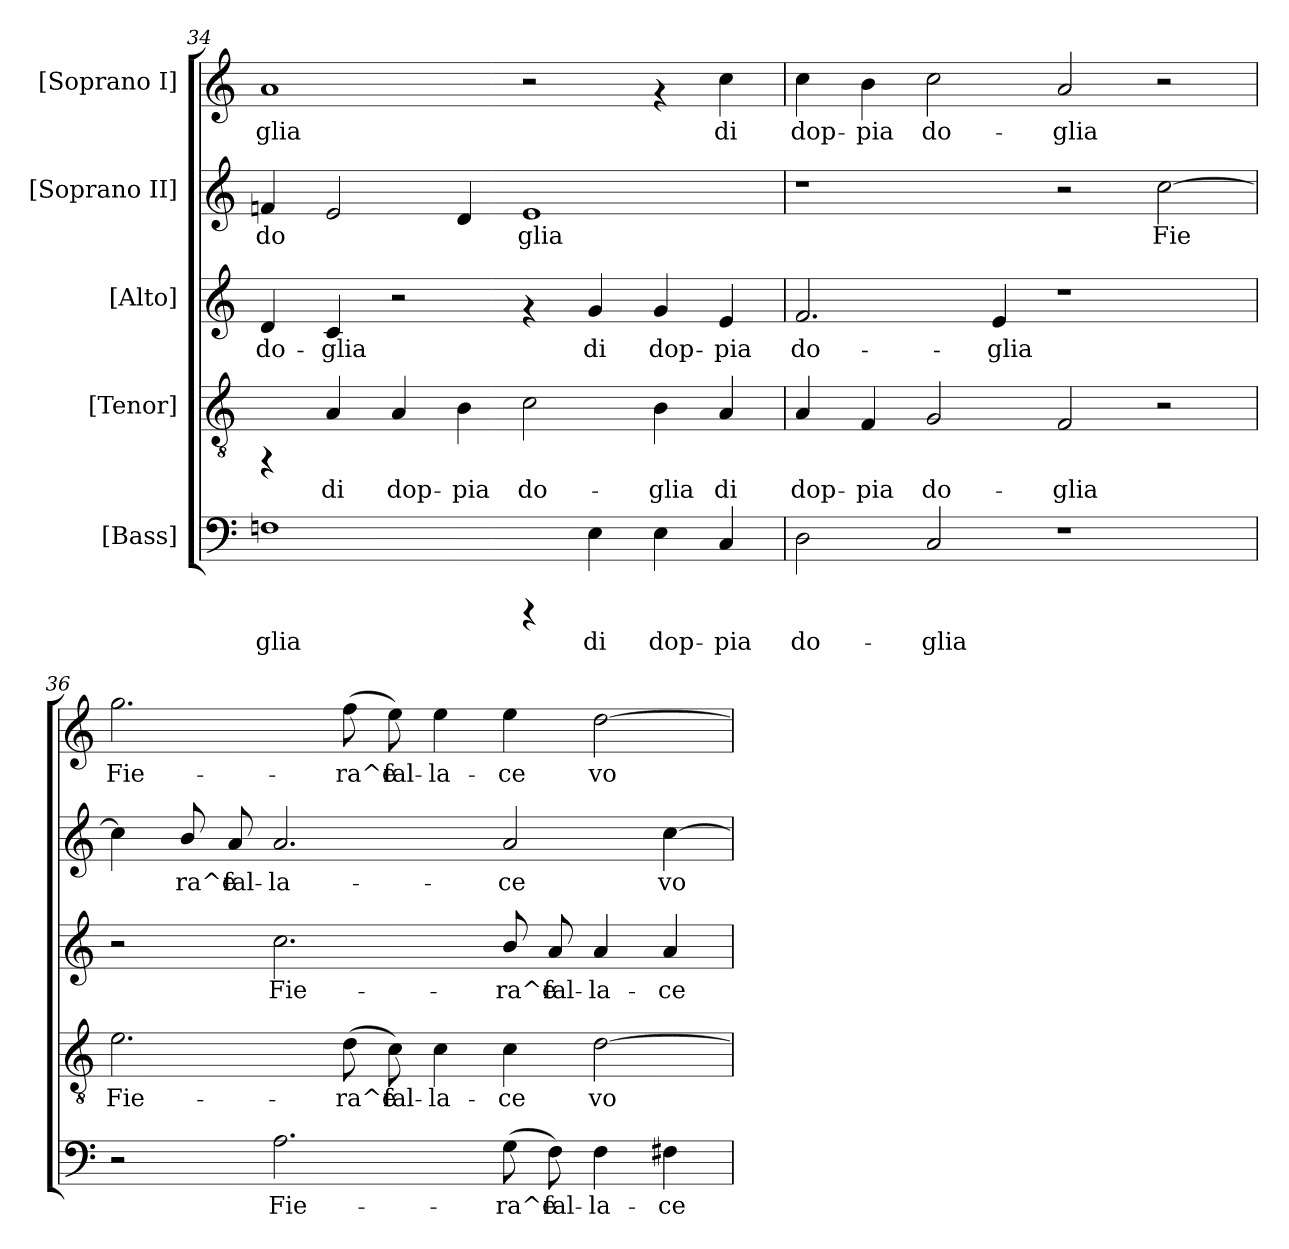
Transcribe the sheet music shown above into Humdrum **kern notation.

**kern	**text	**kern	**text	**kern	**text	**kern	**text	**kern	**text
*part5	*part5	*part4	*part4	*part3	*part3	*part2	*part2	*part1	*part1
*staff5	*staff5	*staff4	*staff4	*staff3	*staff3	*staff2	*staff2	*staff1	*staff1
*I"[Bass]	*	*I"[Tenor]	*	*I"[Alto]	*	*I"[Soprano II]	*	*I"[Soprano I]	*
*clefF4	*	*clefGv2	*	*clefG2	*	*clefG2	*	*clefG2	*
*k[]	*	*k[]	*	*k[]	*	*k[]	*	*k[]	*
*C:	*	*C:	*	*C:	*	*C:	*	*C:	*
=34	=34	=34	=34	=34	=34	=34	=34	=34	=34
!	!LO:LY:b:cj	!	!	!	!LO:LY:b:cj	!	!LO:LY:b:cj	!	!LO:LY:b:cj
1Fn	-glia	4rFF	.	4d/	do-	4fn/	do-	1a	-glia
!	!	!	!LO:LY:b:cj	!	!LO:LY:b:cj	!	!LO:LY:b:cj	!	!
.	.	4A/	di	4c/	-glia	2e/	--	.	.
!	!	!	!LO:LY:b:cj	!	!	!	!	!	!
.	.	4A/	dop-	2r	.	.	.	.	.
!	!	!	!LO:LY:b:cj	!	!	!	!LO:LY:b:cj	!	!
.	.	4B\	-pia	.	.	4d/	--	.	.
!	!	!	!LO:LY:b:cj	!	!	!	!LO:LY:b:cj	!	!
4rCCC	.	2c\	do-	4rf	.	1e	-glia	2r	.
!	!LO:LY:b:cj	!	!	!	!LO:LY:b:cj	!	!	!	!
4E\	di	.	.	4g/	di	.	.	.	.
!	!LO:LY:b:cj	!	!LO:LY:b:cj	!	!LO:LY:b:cj	!	!	!	!
4E\	dop-	4B\	-glia	4g/	dop-	.	.	4rf	.
!	!LO:LY:b:cj	!	!LO:LY:b:cj	!	!LO:LY:b:cj	!	!	!	!LO:LY:b:cj
4C/	-pia	4A/	di	4e/	-pia	.	.	4cc\	di
!!LO:PB:g=z
=35	=35	=35	=35	=35	=35	=35	=35	=35	=35
!	!LO:LY:b:cj	!	!LO:LY:b:cj	!	!LO:LY:b:cj	!	!	!	!LO:LY:b:cj
2D\	do-	4A/	dop-	2.f/	do-	1r	.	4cc\	dop-
!	!	!	!LO:LY:b:cj	!	!	!	!	!	!LO:LY:b:cj
.	.	4F/	-pia	.	.	.	.	4b\	-pia
!	!LO:LY:b:cj	!	!LO:LY:b:cj	!	!	!	!	!	!LO:LY:b:cj
2C/	-glia	2G/	do-	.	.	.	.	2cc\	do-
!	!	!	!	!	!LO:LY:b:cj	!	!	!	!
.	.	.	.	4e/	-glia	.	.	.	.
!	!	!	!LO:LY:b:cj	!	!	!	!	!	!LO:LY:b:cj
1r	.	2F/	-glia	1r	.	2r	.	2a/	-glia
!	!	!	!	!	!	!	!LO:LY:b:cj	!	!
.	.	2r	.	.	.	[>2cc\	Fie-	2r	.
=36	=36	=36	=36	=36	=36	=36	=36	=36	=36
!	!	!	!LO:LY:b:cj	!	!	!	!LO:LY:b:cj	!	!LO:LY:b:cj
2r	.	2.e\	Fie-	2r	.	4cc\]	--	2.gg\	Fie-
!	!	!	!	!	!	!	!LO:LY:b:cj	!	!
.	.	.	.	.	.	8b/	-ra^e	.	.
!	!	!	!	!	!	!	!LO:LY:b:cj	!	!
.	.	.	.	.	.	8a/	fal-	.	.
!	!LO:LY:b:cj	!	!	!	!LO:LY:b:cj	!	!LO:LY:b:cj	!	!
2.A\	Fie-	.	.	2.cc\	Fie-	2.a/	-la-	.	.
!	!	!	!LO:LY:b:cj	!	!	!	!	!	!LO:LY:b:cj
.	.	(<8d\	-ra^e	.	.	.	.	(<8ff\	-ra^e
!	!	!	!LO:LY:b:cj	!	!	!	!	!	!LO:LY:b:cj
.	.	8c\)	fal-	.	.	.	.	8ee\)	fal-
!	!	!	!LO:LY:b:cj	!	!	!	!	!	!LO:LY:b:cj
.	.	4c\	-la-	.	.	.	.	4ee\	-la-
!	!LO:LY:b:cj	!	!LO:LY:b:cj	!	!LO:LY:b:cj	!	!LO:LY:b:cj	!	!LO:LY:b:cj
(<8G\	-ra^e	4c\	-ce	8b/	-ra^e	2a/	-ce	4ee\	-ce
!	!LO:LY:b:cj	!	!	!	!LO:LY:b:cj	!	!	!	!
8F\)	fal-	.	.	8a/	fal-	.	.	.	.
!	!LO:LY:b:cj	!	!LO:LY:b:cj	!	!LO:LY:b:cj	!	!	!	!LO:LY:b:cj
4F\	-la-	[>2d\	vo-	4a/	-la-	.	.	[>2dd\	vo-
!	!LO:LY:b:cj	!	!	!	!LO:LY:b:cj	!	!LO:LY:b:cj	!	!
4F#X\	-ce	.	.	4a/	-ce	[>4cc\	vo-	.	.
=	=	=	=	=	=	=	=	=	=
*-	*-	*-	*-	*-	*-	*-	*-	*-	*-
